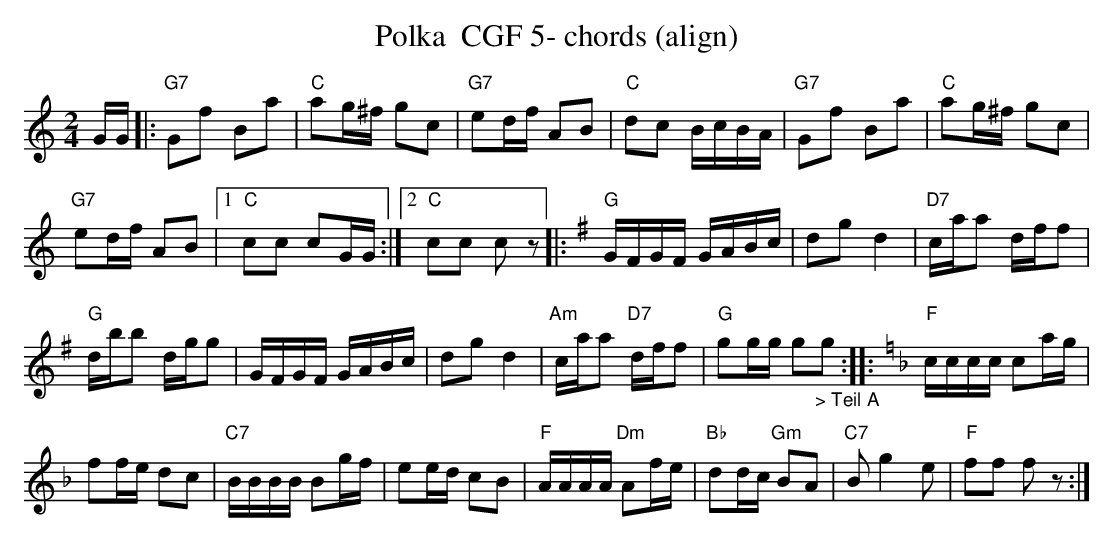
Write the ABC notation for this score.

X:1
T:Polka  CGF 5- chords (align)
M:2/4
L:1/16
K:Cmaj%%MIDI gchordon
GG |: "G7"G2f2 B2a2 | "C"a2g^f g2c2 | "G7"e2df A2B2 | "C"d2c2 BcBA | "G7"G2f2 B2a2 | \
"C"a2g^f g2c2 |
 "G7"e2df A2B2 |1 "C"c2c2 c2GG :|2 "C"c2c2 c2z2 |: [K:Gmaj] "G"GFGF GABc | \
d2g2d4 | "D7"caa2 dff2 |
 "G"dbb2 dgg2 | GFGF GABc | d2g2d4 | "Am"caa2 "D7"dff2 | \
"G"g2gg g2"_> Teil A"g2 :: [K:Fmaj] "F"cccc c2ag |
 f2fe d2c2 | "C7"BBBB B2gf | \
e2ed c2B2 | "F"AAAA "Dm"A2fe | "Bb"d2dc "Gm"B2A2 | "C7"B2g4e2 | "F"f2f2 f2z2 :|
